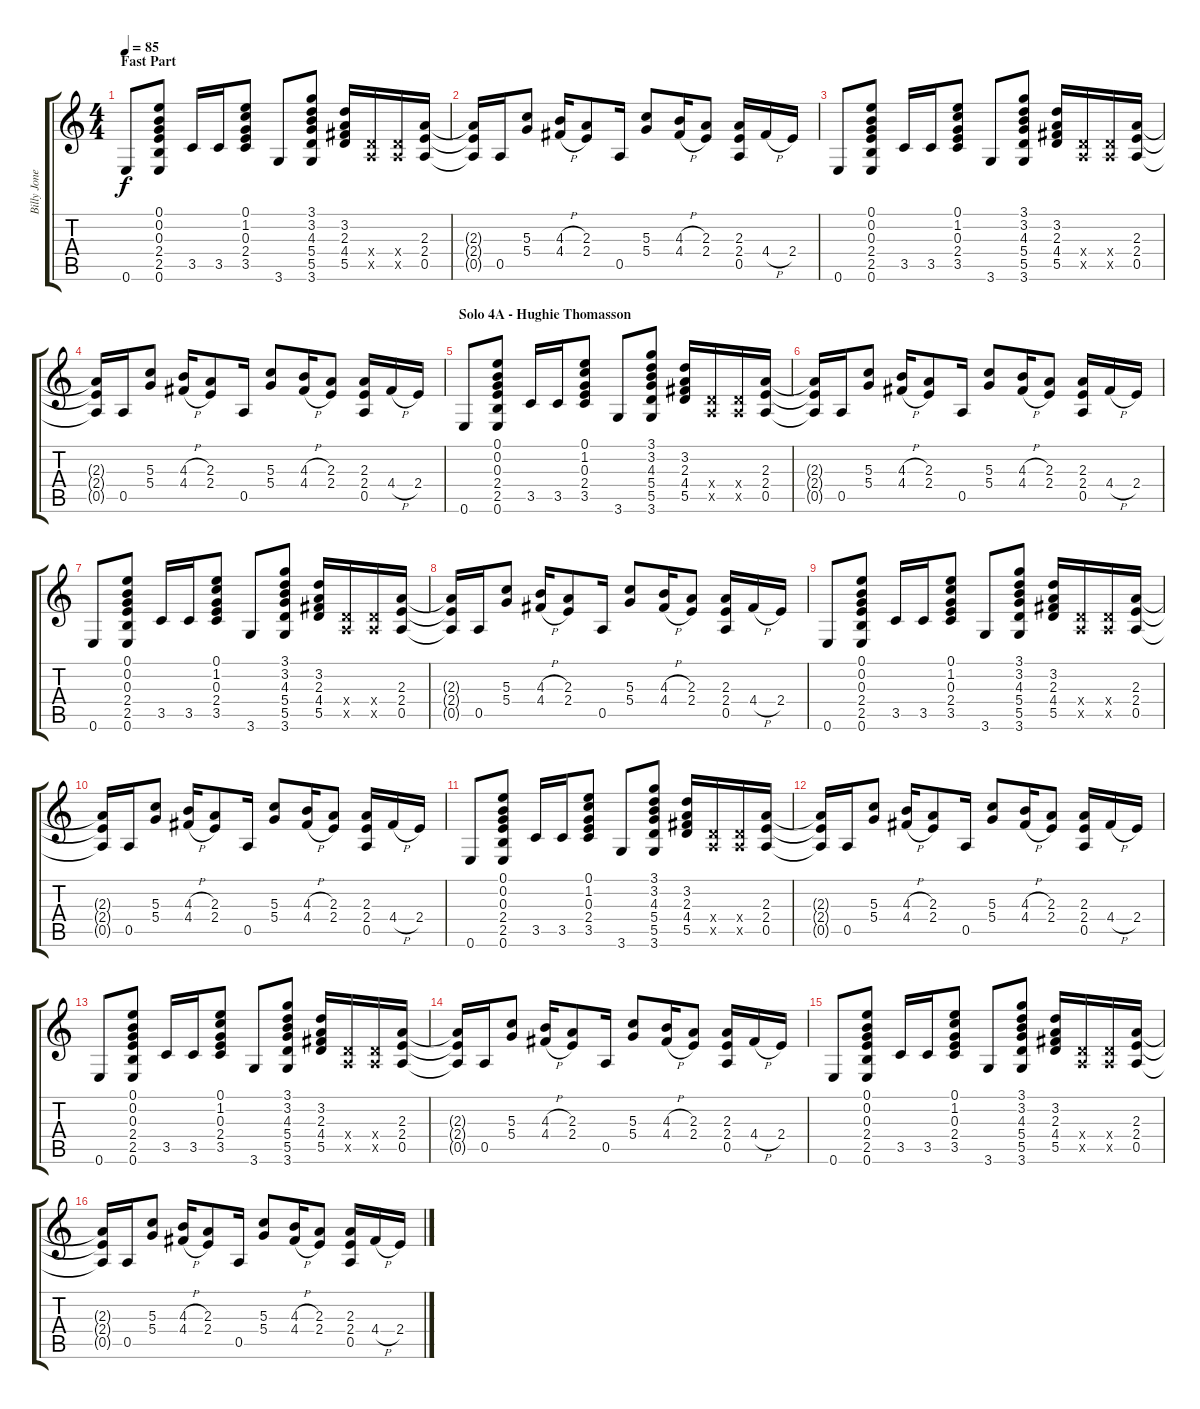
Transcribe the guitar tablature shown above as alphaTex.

\track ("Billy Jones Acoustic Rhythm" "Billy Jone") {instrument acousticguitarsteel}
\staff {score tabs}
\tuning (E4 B3 G3 D3 A2 E2) {hide}
\ts (4 4)
\section ("" "Fast Part")
\tempo 85
\clef g2
\ks c
0.6.8{dy f} (0.1 0.2 0.3 2.4 2.5 0.6).8 3.5.16 3.5.16 (0.1 1.2 0.3 2.4 3.5).8 3.6.8 (3.1 3.2 4.3 5.4 5.5 3.6).8 (3.2 2.3 4.4 5.5).16 (0.4{x} 0.5{x}).16 (0.4{x} 0.5{x}).16 (2.3 2.4 0.5).16 |
(2.3{t} 2.4{t} 0.5{t}).16 0.5.16 (5.3 5.4).8 (4.3{h} 4.4{h}).16 (2.3 2.4).8 0.5.16 (5.3 5.4).8 (4.3{h} 4.4{h}).16 (2.3 2.4).8 (2.3 2.4 0.5).16 4.4{h}.16 2.4.16 |
0.6.8 (0.1 0.2 0.3 2.4 2.5 0.6).8 3.5.16 3.5.16 (0.1 1.2 0.3 2.4 3.5).8 3.6.8 (3.1 3.2 4.3 5.4 5.5 3.6).8 (3.2 2.3 4.4 5.5).16 (0.4{x} 0.5{x}).16 (0.4{x} 0.5{x}).16 (2.3 2.4 0.5).16 |
(2.3{t} 2.4{t} 0.5{t}).16 0.5.16 (5.3 5.4).8 (4.3{h} 4.4{h}).16 (2.3 2.4).8 0.5.16 (5.3 5.4).8 (4.3{h} 4.4{h}).16 (2.3 2.4).8 (2.3 2.4 0.5).16 4.4{h}.16 2.4.16 |
\section ("" "Solo 4A - Hughie Thomasson")
0.6.8 (0.1 0.2 0.3 2.4 2.5 0.6).8 3.5.16 3.5.16 (0.1 1.2 0.3 2.4 3.5).8 3.6.8 (3.1 3.2 4.3 5.4 5.5 3.6).8 (3.2 2.3 4.4 5.5).16 (0.4{x} 0.5{x}).16 (0.4{x} 0.5{x}).16 (2.3 2.4 0.5).16 |
(2.3{t} 2.4{t} 0.5{t}).16 0.5.16 (5.3 5.4).8 (4.3{h} 4.4{h}).16 (2.3 2.4).8 0.5.16 (5.3 5.4).8 (4.3{h} 4.4{h}).16 (2.3 2.4).8 (2.3 2.4 0.5).16 4.4{h}.16 2.4.16 |
0.6.8 (0.1 0.2 0.3 2.4 2.5 0.6).8 3.5.16 3.5.16 (0.1 1.2 0.3 2.4 3.5).8 3.6.8 (3.1 3.2 4.3 5.4 5.5 3.6).8 (3.2 2.3 4.4 5.5).16 (0.4{x} 0.5{x}).16 (0.4{x} 0.5{x}).16 (2.3 2.4 0.5).16 |
(2.3{t} 2.4{t} 0.5{t}).16 0.5.16 (5.3 5.4).8 (4.3{h} 4.4{h}).16 (2.3 2.4).8 0.5.16 (5.3 5.4).8 (4.3{h} 4.4{h}).16 (2.3 2.4).8 (2.3 2.4 0.5).16 4.4{h}.16 2.4.16 |
0.6.8 (0.1 0.2 0.3 2.4 2.5 0.6).8 3.5.16 3.5.16 (0.1 1.2 0.3 2.4 3.5).8 3.6.8 (3.1 3.2 4.3 5.4 5.5 3.6).8 (3.2 2.3 4.4 5.5).16 (0.4{x} 0.5{x}).16 (0.4{x} 0.5{x}).16 (2.3 2.4 0.5).16 |
(2.3{t} 2.4{t} 0.5{t}).16 0.5.16 (5.3 5.4).8 (4.3{h} 4.4{h}).16 (2.3 2.4).8 0.5.16 (5.3 5.4).8 (4.3{h} 4.4{h}).16 (2.3 2.4).8 (2.3 2.4 0.5).16 4.4{h}.16 2.4.16 |
0.6.8 (0.1 0.2 0.3 2.4 2.5 0.6).8 3.5.16 3.5.16 (0.1 1.2 0.3 2.4 3.5).8 3.6.8 (3.1 3.2 4.3 5.4 5.5 3.6).8 (3.2 2.3 4.4 5.5).16 (0.4{x} 0.5{x}).16 (0.4{x} 0.5{x}).16 (2.3 2.4 0.5).16 |
(2.3{t} 2.4{t} 0.5{t}).16 0.5.16 (5.3 5.4).8 (4.3{h} 4.4{h}).16 (2.3 2.4).8 0.5.16 (5.3 5.4).8 (4.3{h} 4.4{h}).16 (2.3 2.4).8 (2.3 2.4 0.5).16 4.4{h}.16 2.4.16 |
0.6.8 (0.1 0.2 0.3 2.4 2.5 0.6).8 3.5.16 3.5.16 (0.1 1.2 0.3 2.4 3.5).8 3.6.8 (3.1 3.2 4.3 5.4 5.5 3.6).8 (3.2 2.3 4.4 5.5).16 (0.4{x} 0.5{x}).16 (0.4{x} 0.5{x}).16 (2.3 2.4 0.5).16 |
(2.3{t} 2.4{t} 0.5{t}).16 0.5.16 (5.3 5.4).8 (4.3{h} 4.4{h}).16 (2.3 2.4).8 0.5.16 (5.3 5.4).8 (4.3{h} 4.4{h}).16 (2.3 2.4).8 (2.3 2.4 0.5).16 4.4{h}.16 2.4.16 |
0.6.8 (0.1 0.2 0.3 2.4 2.5 0.6).8 3.5.16 3.5.16 (0.1 1.2 0.3 2.4 3.5).8 3.6.8 (3.1 3.2 4.3 5.4 5.5 3.6).8 (3.2 2.3 4.4 5.5).16 (0.4{x} 0.5{x}).16 (0.4{x} 0.5{x}).16 (2.3 2.4 0.5).16 |
(2.3{t} 2.4{t} 0.5{t}).16 0.5.16 (5.3 5.4).8 (4.3{h} 4.4{h}).16 (2.3 2.4).8 0.5.16 (5.3 5.4).8 (4.3{h} 4.4{h}).16 (2.3 2.4).8 (2.3 2.4 0.5).16 4.4{h}.16 2.4.16
